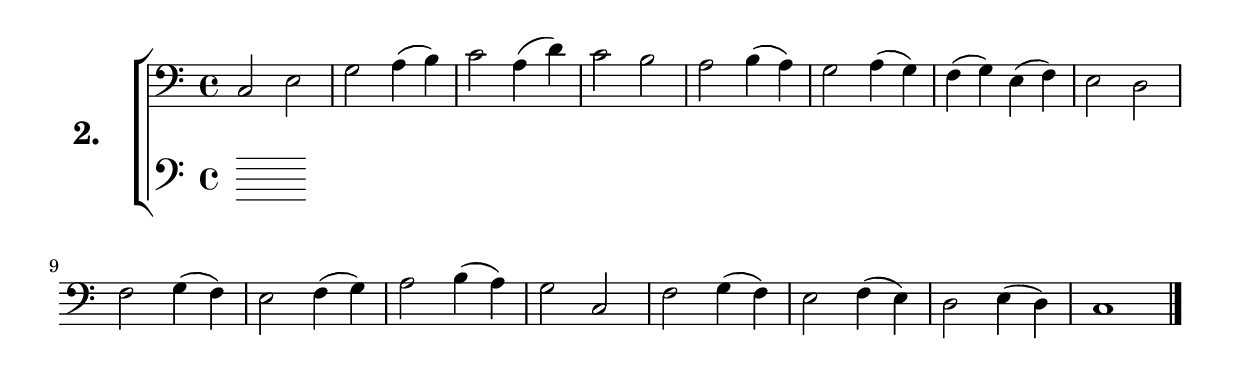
\version "2.18.2"

\score {
  \new StaffGroup = "" \with {
    instrumentName = \markup { \bold \huge { \larger "2." }}}
  <<
    \new Staff = "celloI" \with { midiInstrument = #"cello" }
    \relative c {
      \clef bass
      \key c \major
      \time 4/4

      c2 e         | %01
      g a4( b)     | %02
      c2 a4( d)    | %03
      c2 b         | %04
      a2 b4( a)    | %05
      g2 a4( g)    | %06
      f( g) e( f)  | %07
      e2 d         | %08
      f2 g4( f)    | %09
      e2 f4( g)    | %10
      a2 b4( a)    | %11
      g2 c,        | %12
      f2 g4( f)    | %13
      e2 f4( e)    | %14
      d2 e4( d)    | %15
      c1 \bar "|." | %16
    }
    \new Staff = "celloII" \with { midiInstrument = #"cello" }
    \relative c {
      \clef bass
      \key c \major
      \time 4/4

      \bar  "|."
    }
  >>
  \layout {}
  \midi {}
  \header {
    composer = "Sebastian Lee"
    %opus = "Op.30"
  }
}
